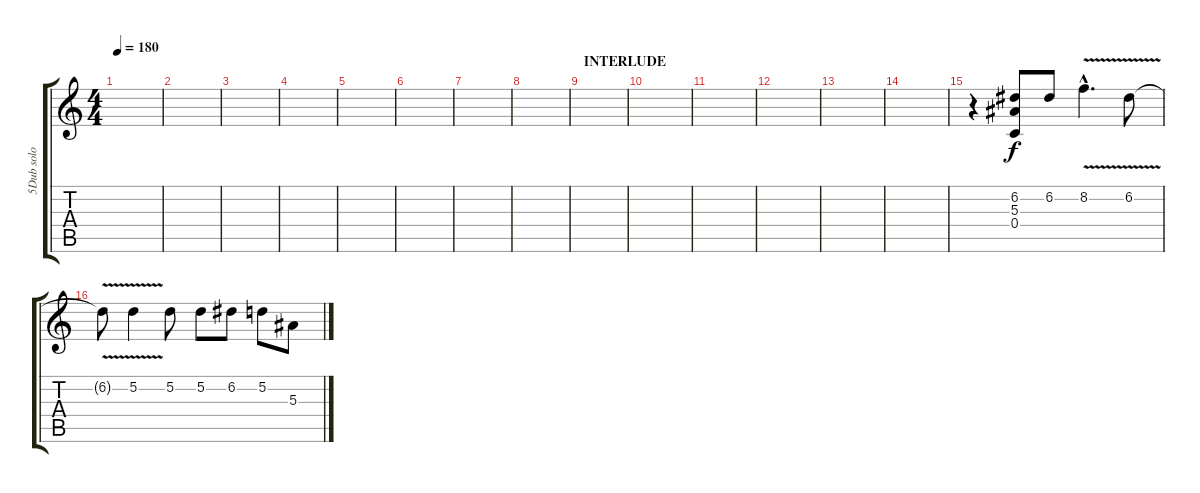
\track ("5Dub solo" "5Dub solo") {instrument acousticguitarsteel}
\staff {score tabs}
\tuning (D4 A3 F3 C3 G2 C2) {hide}
\ts (4 4)
\tempo 180
\clef g2
\ks c
|
|
|
|
|
|
|
|
\section ("" "INTERLUDE")
|
|
|
|
|
|
r.4 (6.2 5.3 0.4).8 6.2.8 8.2{v hac}.4{d} 6.2{v}.8 |
6.2{t}.8 5.2{v}.4 5.2.8 5.2.8 6.2.8 5.2.8 5.3.8
